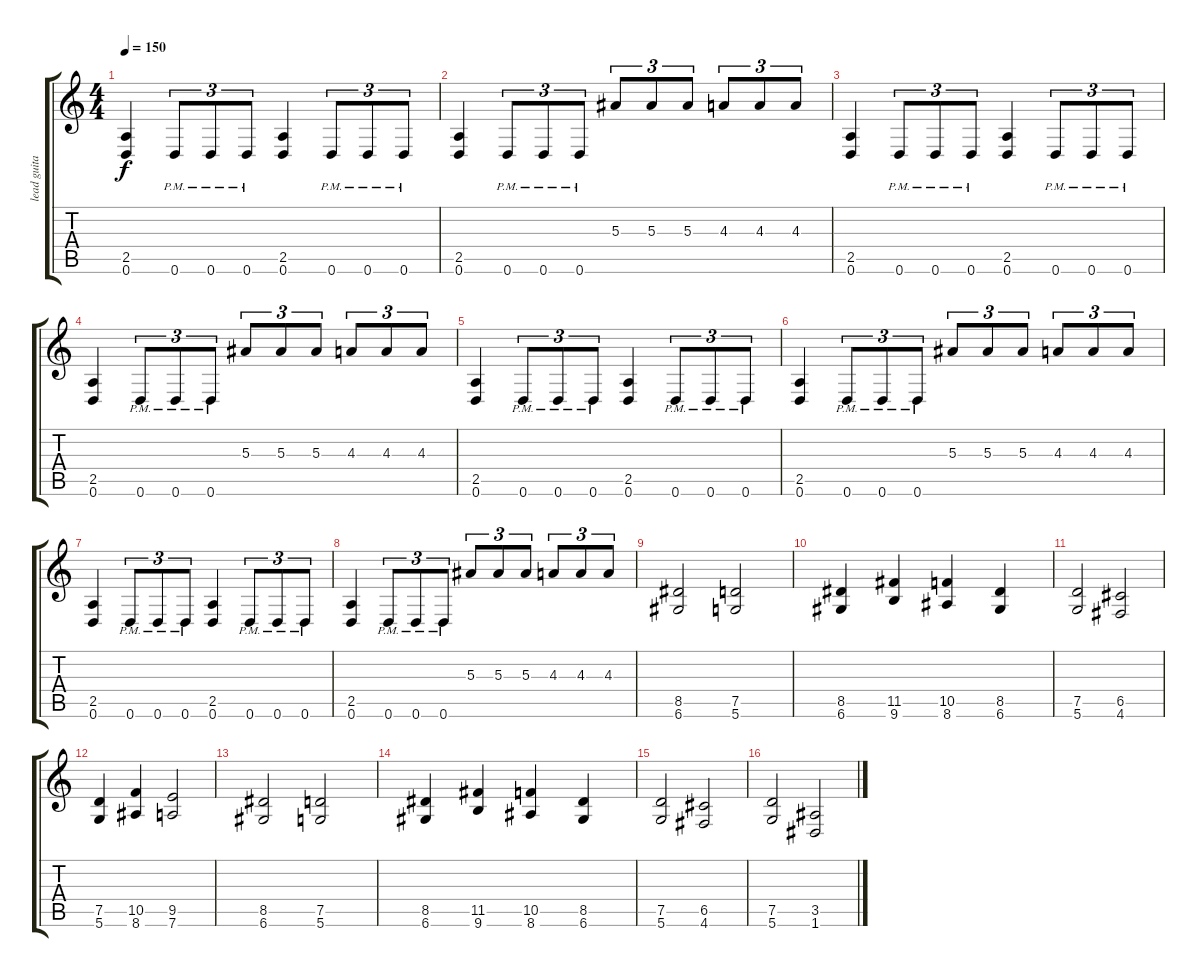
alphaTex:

\track ("lead guitar" "lead guita") {instrument distortionguitar}
\staff {score tabs}
\tuning (D4 A3 F3 C3 G2 D2) {hide}
\ts (4 4)
\tempo 150
\clef g2
\ks c
(2.5 0.6).4{dy f} 0.6{pm}.8{tu (3 2)} 0.6{pm}.8{tu (3 2)} 0.6{pm}.8{tu (3 2)} (2.5 0.6).4 0.6{pm}.8{tu (3 2)} 0.6{pm}.8{tu (3 2)} 0.6{pm}.8{tu (3 2)} |
(2.5 0.6).4 0.6{pm}.8{tu (3 2)} 0.6{pm}.8{tu (3 2)} 0.6{pm}.8{tu (3 2)} 5.3.8{tu (3 2)} 5.3.8{tu (3 2)} 5.3.8{tu (3 2)} 4.3.8{tu (3 2)} 4.3.8{tu (3 2)} 4.3.8{tu (3 2)} |
(2.5 0.6).4 0.6{pm}.8{tu (3 2)} 0.6{pm}.8{tu (3 2)} 0.6{pm}.8{tu (3 2)} (2.5 0.6).4 0.6{pm}.8{tu (3 2)} 0.6{pm}.8{tu (3 2)} 0.6{pm}.8{tu (3 2)} |
(2.5 0.6).4 0.6{pm}.8{tu (3 2)} 0.6{pm}.8{tu (3 2)} 0.6{pm}.8{tu (3 2)} 5.3.8{tu (3 2)} 5.3.8{tu (3 2)} 5.3.8{tu (3 2)} 4.3.8{tu (3 2)} 4.3.8{tu (3 2)} 4.3.8{tu (3 2)} |
(2.5 0.6).4 0.6{pm}.8{tu (3 2)} 0.6{pm}.8{tu (3 2)} 0.6{pm}.8{tu (3 2)} (2.5 0.6).4 0.6{pm}.8{tu (3 2)} 0.6{pm}.8{tu (3 2)} 0.6{pm}.8{tu (3 2)} |
(2.5 0.6).4 0.6{pm}.8{tu (3 2)} 0.6{pm}.8{tu (3 2)} 0.6{pm}.8{tu (3 2)} 5.3.8{tu (3 2)} 5.3.8{tu (3 2)} 5.3.8{tu (3 2)} 4.3.8{tu (3 2)} 4.3.8{tu (3 2)} 4.3.8{tu (3 2)} |
(2.5 0.6).4 0.6{pm}.8{tu (3 2)} 0.6{pm}.8{tu (3 2)} 0.6{pm}.8{tu (3 2)} (2.5 0.6).4 0.6{pm}.8{tu (3 2)} 0.6{pm}.8{tu (3 2)} 0.6{pm}.8{tu (3 2)} |
(2.5 0.6).4 0.6{pm}.8{tu (3 2)} 0.6{pm}.8{tu (3 2)} 0.6{pm}.8{tu (3 2)} 5.3.8{tu (3 2)} 5.3.8{tu (3 2)} 5.3.8{tu (3 2)} 4.3.8{tu (3 2)} 4.3.8{tu (3 2)} 4.3.8{tu (3 2)} |
(8.5 6.6).2 (7.5 5.6).2 |
(8.5 6.6).4 (11.5 9.6).4 (10.5 8.6).4 (8.5 6.6).4 |
(7.5 5.6).2 (6.5 4.6).2 |
(7.5 5.6).4 (10.5 8.6).4 (9.5 7.6).2 |
(8.5 6.6).2 (7.5 5.6).2 |
(8.5 6.6).4 (11.5 9.6).4 (10.5 8.6).4 (8.5 6.6).4 |
(7.5 5.6).2 (6.5 4.6).2 |
(7.5 5.6).2 (3.5 1.6).2
